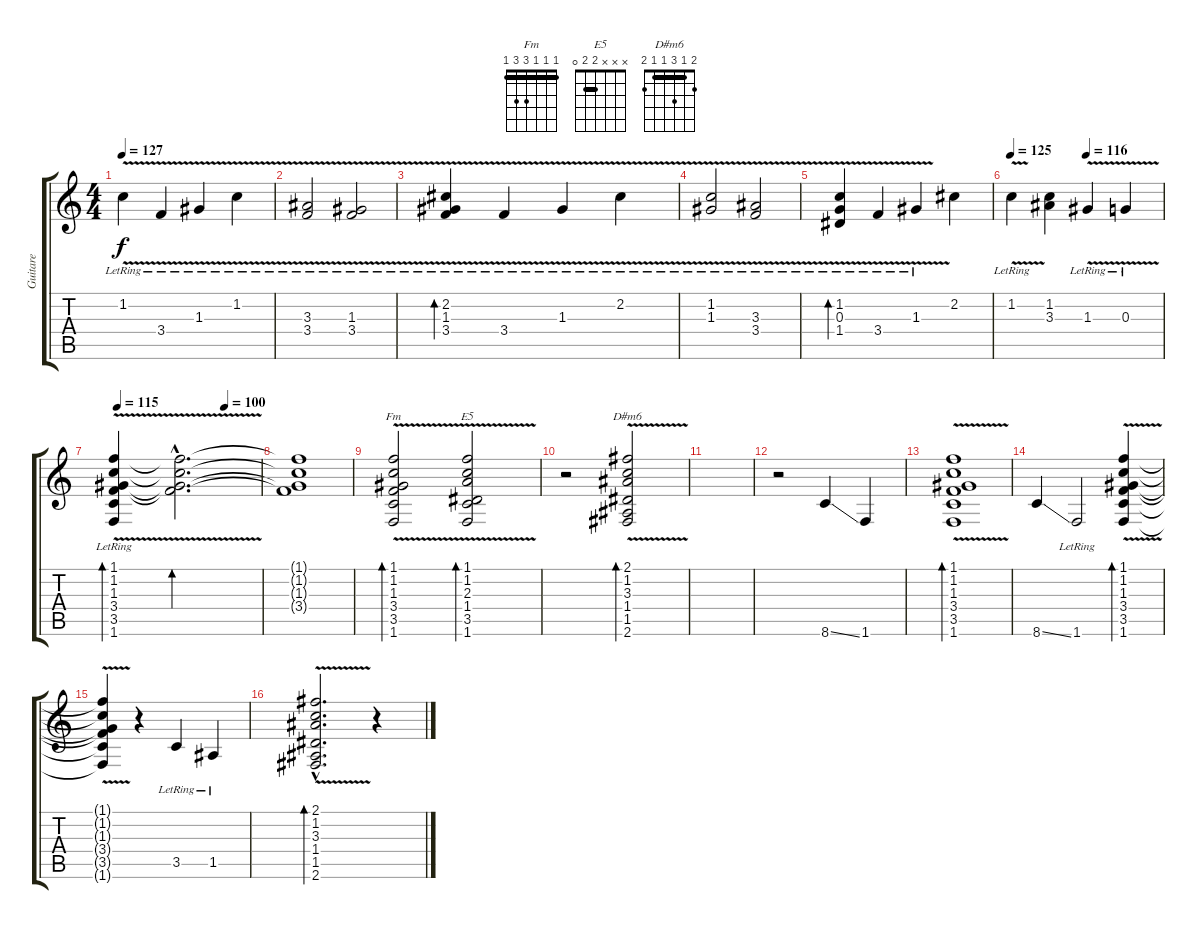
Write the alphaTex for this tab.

\track ("Guitare" "Guitare") {instrument electricguitarjazz}
\staff {score tabs}
\tuning (E4 B3 G3 D3 A2 E2) {hide}
\chord ("Fm" 1 1 1 3 3 1) {barre 1}
\chord ("E5" x x x 2 2 0) {barre 2}
\chord ("D#m6" 2 1 3 1 1 2) {barre 1}
\ts (4 4)
\tempo 127
\clef g2
\ks c
1.2{v lr}.4{dy f instrument electricguitarjazz} 3.4{v lr}.4 1.3{v lr}.4 1.2{v lr}.4 |
(3.3{v lr} 3.4{lr}).2 (1.3{v lr} 3.4{lr}).2 |
(2.2{v lr} 1.3{lr} 3.4{lr}).4{bd 240} 3.4{v lr}.4 1.3{v lr}.4 2.2{v lr}.4 |
(1.2{v lr} 1.3{lr}).2 (3.3{v lr} 3.4{lr}).2 |
(1.2{v lr} 0.3{lr} 1.4{lr}).4{bd 120} 3.4{v lr}.4 1.3{v lr}.4 2.2.4 |
\tempo 125
\tempo (116 0.5)
1.2{v lr}.4 (1.2 3.3).4 1.3{v lr}.4 0.3{v lr}.4 |
\tempo 115
\tempo (100 0.75)
(1.1 1.2 1.3{v lr} 3.4 3.5 1.6).4{bd 240} (1.1{hac t} 1.2{hac t} 1.3{hac t} 3.4{hac t}).2{d bd 480} |
(1.1{t} 1.2{t} 1.3{t} 3.4{t}).1 |
(1.1{v} 1.2 1.3 3.4 3.5 1.6).2{bd 480 ch "Fm"} (1.1{v} 1.2 2.3 1.4 3.5 1.6).2{bd 480 ch "E5"} |
r.2 (2.1{v} 1.2 3.3 1.4 1.5 2.6).2{bd 480 ch "D#m6"} |
|
r.2 8.6{ss}.4 1.6.4 |
(1.1{v} 1.2 1.3 3.4 3.5 1.6).1{bd 480} |
8.6{ss}.4 1.6{lr}.2 (1.1{v} 1.2 1.3 3.4 3.5 1.6).4{bd 480} |
(1.1{t} 1.2{t} 1.3{t} 3.4{t} 3.5{t} 1.6{t}).4 r.4 3.5{lr}.4 1.5{lr}.4 |
(2.1{v hac} 1.2{hac} 3.3{hac} 1.4{hac} 1.5{hac} 2.6{hac}).2{d bd 480} r.4
